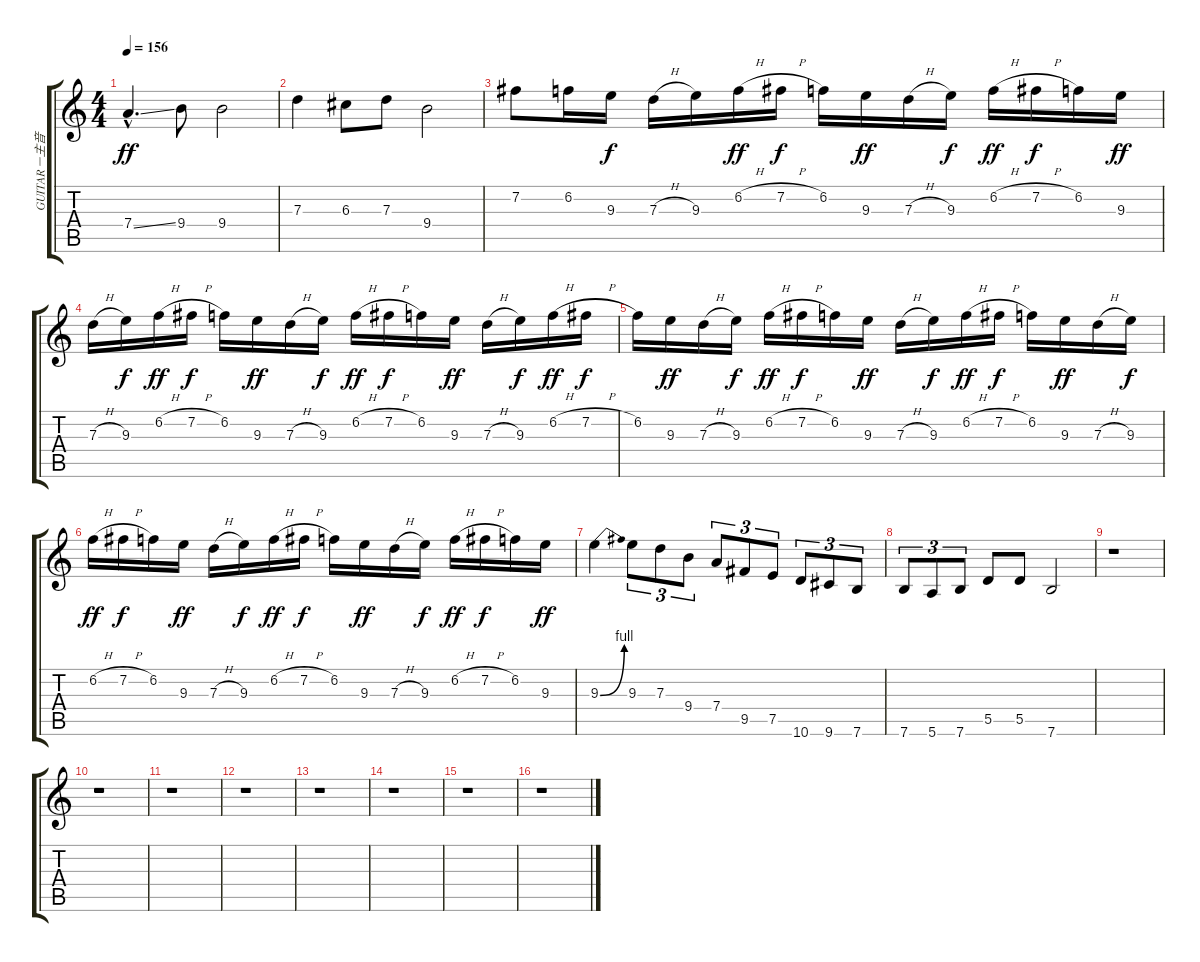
\track ("GUITAR－主音" "GUITAR－主音") {instrument distortionguitar}
\staff {score tabs}
\tuning (E4 B3 G3 D3 A2 E2) {hide}
\ts (4 4)
\tempo 156
\clef g2
\ks c
7.4{ss hac}.4{d dy ff} 9.4.8 9.4.2 |
7.3.4 6.3.8 7.3.8 9.4.2 |
7.2.8 6.2.16 9.3.16{dy f} 7.3{h}.16 9.3.16 6.2{h}.16{dy ff} 7.2{h}.16{dy f} 6.2.16 9.3.16{dy ff} 7.3{h}.16 9.3.16{dy f} 6.2{h}.16{dy ff} 7.2{h}.16{dy f} 6.2.16 9.3.16{dy ff} |
7.3{h}.16 9.3.16{dy f} 6.2{h}.16{dy ff} 7.2{h}.16{dy f} 6.2.16 9.3.16{dy ff} 7.3{h}.16 9.3.16{dy f} 6.2{h}.16{dy ff} 7.2{h}.16{dy f} 6.2.16 9.3.16{dy ff} 7.3{h}.16 9.3.16{dy f} 6.2{h}.16{dy ff} 7.2{h}.16{dy f} |
6.2.16 9.3.16{dy ff} 7.3{h}.16 9.3.16{dy f} 6.2{h}.16{dy ff} 7.2{h}.16{dy f} 6.2.16 9.3.16{dy ff} 7.3{h}.16 9.3.16{dy f} 6.2{h}.16{dy ff} 7.2{h}.16{dy f} 6.2.16 9.3.16{dy ff} 7.3{h}.16 9.3.16{dy f} |
6.2{h}.16{dy ff} 7.2{h}.16{dy f} 6.2.16 9.3.16{dy ff} 7.3{h}.16 9.3.16{dy f} 6.2{h}.16{dy ff} 7.2{h}.16{dy f} 6.2.16 9.3.16{dy ff} 7.3{h}.16 9.3.16{dy f} 6.2{h}.16{dy ff} 7.2{h}.16{dy f} 6.2.16 9.3.16{dy ff} |
9.3{be (bend 0 0 60 4)}.4 9.3.8{tu (3 2)} 7.3.8{tu (3 2)} 9.4.8{tu (3 2)} 7.4.8{tu (3 2)} 9.5.8{tu (3 2)} 7.5.8{tu (3 2)} 10.6.8{tu (3 2)} 9.6.8{tu (3 2)} 7.6.8{tu (3 2)} |
7.6.8{tu (3 2)} 5.6.8{tu (3 2)} 7.6.8{tu (3 2)} 5.5.8 5.5.8 7.6.2 |
r.1 |
r.1 |
r.1 |
r.1 |
r.1 |
r.1 |
r.1 |
r.1
